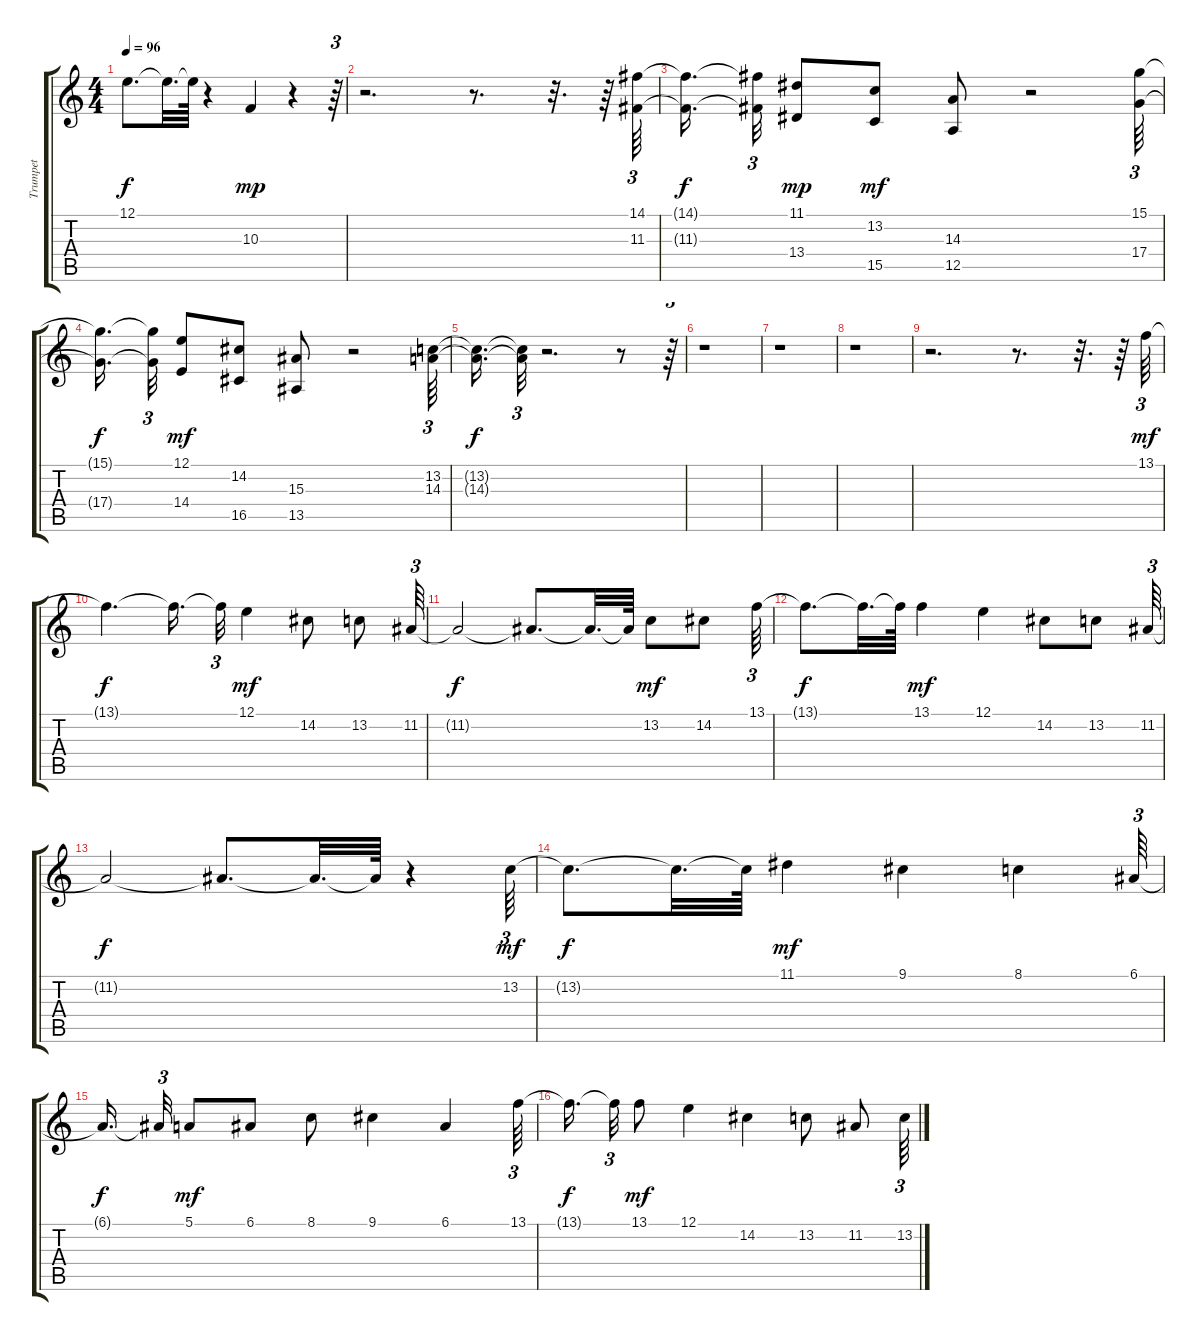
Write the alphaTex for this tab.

\track ("Trumpet" "Trumpet") {instrument trumpet}
\staff {score tabs}
\tuning (E4 B3 G3 D3 A2 E2) {hide}
\ts (4 4)
\tempo 96
\clef g2
\ks c
12.1{t}.8{d dy f} 12.1{t}.32{d} 12.1{t}.64 r.4 10.3.4{dy mp} r.4 r.64{tu (3 2)} |
r.2{d} r.8{d} r.32{d} r.64 (14.1 11.3).64{tu (3 2)} |
(14.1{t} 11.3{t}).16{d dy f beam splitsecondary} (14.1{t} 11.3{t}).32{tu (3 2)} (11.1 13.4).8{dy mp} (13.2 15.5).8{dy mf} (14.3 12.5).8 r.2 (15.1 17.4).64{tu (3 2)} |
(15.1{t} 17.4{t}).16{d dy f beam splitsecondary} (15.1{t} 17.4{t}).32{tu (3 2)} (12.1 14.4).8{dy mf} (14.2 16.5).8 (15.3 13.5).8 r.2 (13.2 14.3).64{tu (3 2)} |
(13.2{t} 14.3{t}).16{d dy f} (13.2{t} 14.3{t}).32{tu (3 2)} r.2{d} r.8 r.64{tu (3 2)} |
r.1 |
r.1 |
r.1 |
r.2{d} r.8{d} r.32{d} r.64 13.1.64{tu (3 2) dy mf} |
13.1{t}.4{d dy f} 13.1{t}.16{d} 13.1{t}.32{tu (3 2)} 12.1.4{dy mf} 14.2.8 13.2.8 11.2.64{tu (3 2)} |
11.2{t}.2{dy f} 11.2{t}.8{d} 11.2{t}.32{d} 11.2{t}.64 13.2.8{dy mf} 14.2.8 13.1.64{tu (3 2)} |
13.1{t}.8{d dy f} 13.1{t}.32{d} 13.1{t}.64 13.1.4{dy mf} 12.1.4 14.2.8 13.2.8 11.2.64{tu (3 2)} |
11.2{t}.2{dy f} 11.2{t}.8{d} 11.2{t}.32{d} 11.2{t}.64 r.4 13.2.64{tu (3 2) dy mf} |
13.2{t}.8{d dy f} 13.2{t}.32{d} 13.2{t}.64 11.1.4{dy mf} 9.1.4 8.1.4 6.1.64{tu (3 2)} |
6.1{t}.16{d dy f beam splitsecondary} 6.1{t}.32{tu (3 2)} 5.1.8{dy mf} 6.1.8 8.1.8 9.1.4 6.1.4 13.1.64{tu (3 2)} |
13.1{t}.16{d dy f beam splitsecondary} 13.1{t}.32{tu (3 2)} 13.1.8{dy mf} 12.1.4 14.2.4 13.2.8 11.2.8 13.2.64{tu (3 2)}
